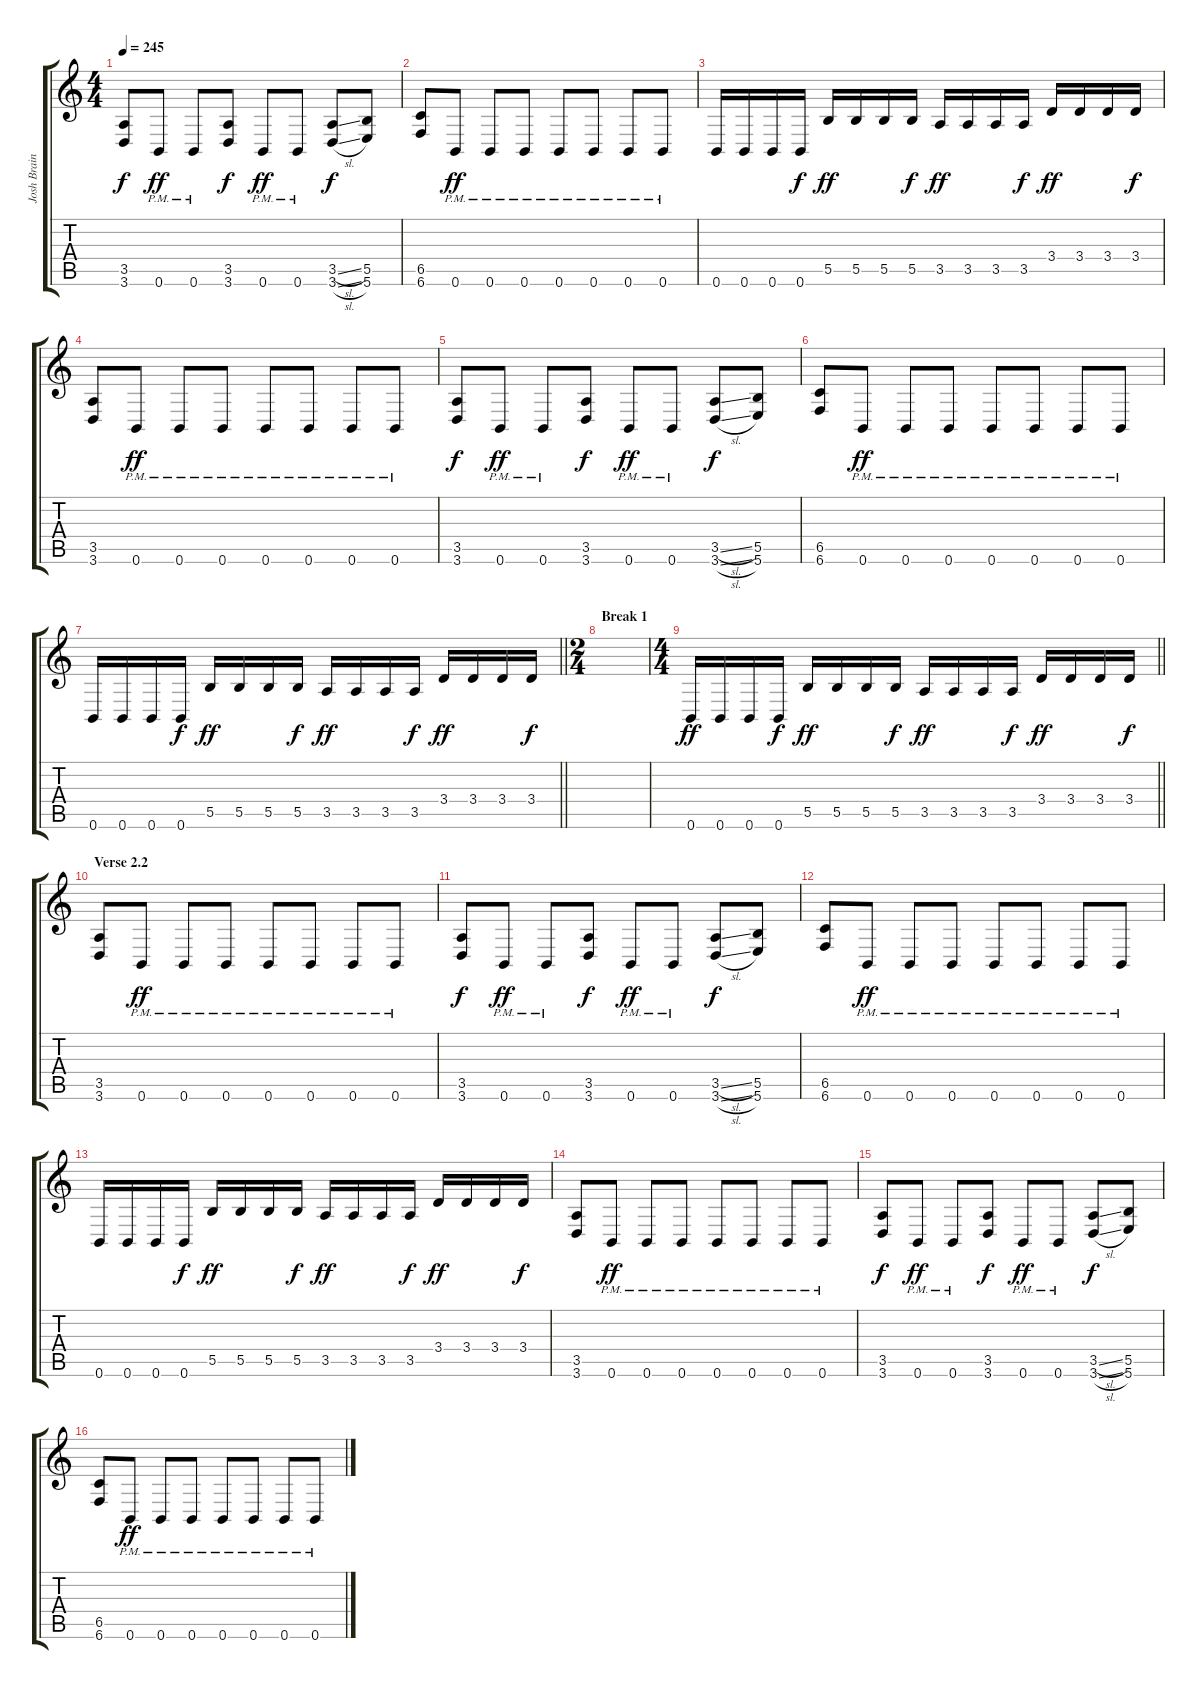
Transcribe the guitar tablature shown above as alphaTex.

\track ("Josh Brainard" "Josh Brain") {instrument distortionguitar}
\staff {score tabs}
\tuning (Db4 Ab3 E3 B2 Gb2 B1) {hide}
\ts (4 4)
\tempo 245
\clef g2
\ks c
(3.5 3.6).8{dy f} 0.6{pm}.8{dy ff} 0.6{pm}.8 (3.5 3.6).8{dy f} 0.6{pm}.8{dy ff} 0.6{pm}.8 (3.5{sl} 3.6{sl}).8{dy f} (5.5 5.6).8 |
(6.5 6.6).8 0.6{pm}.8{dy ff} 0.6{pm}.8 0.6{pm}.8 0.6{pm}.8 0.6{pm}.8 0.6{pm}.8 0.6{pm}.8 |
0.6.16 0.6.16 0.6.16 0.6.16{dy f} 5.5.16{dy ff} 5.5.16 5.5.16 5.5.16{dy f} 3.5.16{dy ff} 3.5.16 3.5.16 3.5.16{dy f} 3.4.16{dy ff} 3.4.16 3.4.16 3.4.16{dy f} |
(3.5 3.6).8 0.6{pm}.8{dy ff} 0.6{pm}.8 0.6{pm}.8 0.6{pm}.8 0.6{pm}.8 0.6{pm}.8 0.6{pm}.8 |
(3.5 3.6).8{dy f} 0.6{pm}.8{dy ff} 0.6{pm}.8 (3.5 3.6).8{dy f} 0.6{pm}.8{dy ff} 0.6{pm}.8 (3.5{sl} 3.6{sl}).8{dy f} (5.5 5.6).8 |
(6.5 6.6).8 0.6{pm}.8{dy ff} 0.6{pm}.8 0.6{pm}.8 0.6{pm}.8 0.6{pm}.8 0.6{pm}.8 0.6{pm}.8 |
\barLineRight lightlight
0.6.16 0.6.16 0.6.16 0.6.16{dy f} 5.5.16{dy ff} 5.5.16 5.5.16 5.5.16{dy f} 3.5.16{dy ff} 3.5.16 3.5.16 3.5.16{dy f} 3.4.16{dy ff} 3.4.16 3.4.16 3.4.16{dy f} |
\ts (2 4)
\section ("" "Break 1")
|
\ts (4 4)
\barLineRight lightlight
0.6.16{dy ff} 0.6.16 0.6.16 0.6.16{dy f} 5.5.16{dy ff} 5.5.16 5.5.16 5.5.16{dy f} 3.5.16{dy ff} 3.5.16 3.5.16 3.5.16{dy f} 3.4.16{dy ff} 3.4.16 3.4.16 3.4.16{dy f} |
\section ("" "Verse 2.2")
(3.5 3.6).8 0.6{pm}.8{dy ff} 0.6{pm}.8 0.6{pm}.8 0.6{pm}.8 0.6{pm}.8 0.6{pm}.8 0.6{pm}.8 |
(3.5 3.6).8{dy f} 0.6{pm}.8{dy ff} 0.6{pm}.8 (3.5 3.6).8{dy f} 0.6{pm}.8{dy ff} 0.6{pm}.8 (3.5{sl} 3.6{sl}).8{dy f} (5.5 5.6).8 |
(6.5 6.6).8 0.6{pm}.8{dy ff} 0.6{pm}.8 0.6{pm}.8 0.6{pm}.8 0.6{pm}.8 0.6{pm}.8 0.6{pm}.8 |
0.6.16 0.6.16 0.6.16 0.6.16{dy f} 5.5.16{dy ff} 5.5.16 5.5.16 5.5.16{dy f} 3.5.16{dy ff} 3.5.16 3.5.16 3.5.16{dy f} 3.4.16{dy ff} 3.4.16 3.4.16 3.4.16{dy f} |
(3.5 3.6).8 0.6{pm}.8{dy ff} 0.6{pm}.8 0.6{pm}.8 0.6{pm}.8 0.6{pm}.8 0.6{pm}.8 0.6{pm}.8 |
(3.5 3.6).8{dy f} 0.6{pm}.8{dy ff} 0.6{pm}.8 (3.5 3.6).8{dy f} 0.6{pm}.8{dy ff} 0.6{pm}.8 (3.5{sl} 3.6{sl}).8{dy f} (5.5 5.6).8 |
(6.5 6.6).8 0.6{pm}.8{dy ff} 0.6{pm}.8 0.6{pm}.8 0.6{pm}.8 0.6{pm}.8 0.6{pm}.8 0.6{pm}.8
